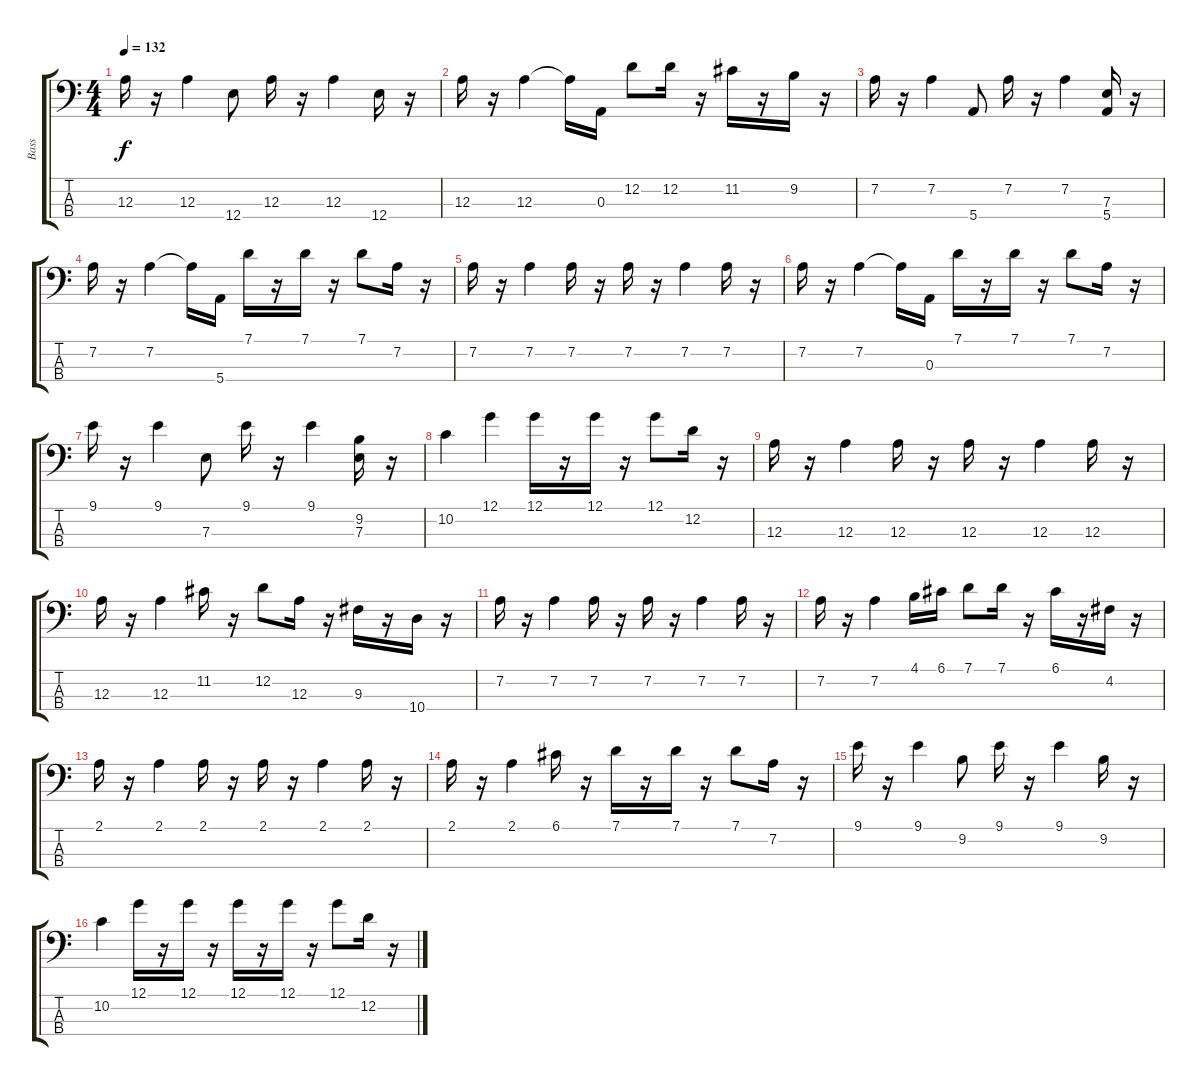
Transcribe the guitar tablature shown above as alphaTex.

\track ("Bass" "Bass") {instrument electricbassfinger}
\staff {score tabs}
\tuning (G2 D2 A1 E1) {hide}
\ts (4 4)
\tempo 132
\clef f4
\ks c
12.3.16{dy f} r.16 12.3.4 12.4.8 12.3.16 r.16 12.3.4 12.4.16 r.16 |
12.3.16 r.16 12.3.4 12.3{t}.16 0.3.16 12.2.8 12.2.16 r.16 11.2.16 r.16 9.2.16 r.16 |
7.2.16 r.16 7.2.4 5.4.8 7.2.16 r.16 7.2.4 (7.3 5.4).16 r.16 |
7.2.16 r.16 7.2.4 7.2{t}.16 5.4.16 7.1.16 r.16 7.1.16 r.16 7.1.8 7.2.16 r.16 |
7.2.16 r.16 7.2.4 7.2.16 r.16 7.2.16 r.16 7.2.4 7.2.16 r.16 |
7.2.16 r.16 7.2.4 7.2{t}.16 0.3.16 7.1.16 r.16 7.1.16 r.16 7.1.8 7.2.16 r.16 |
9.1.16 r.16 9.1.4 7.3.8 9.1.16 r.16 9.1.4 (9.2 7.3).16 r.16 |
10.2.4 12.1.4 12.1.16 r.16 12.1.16 r.16 12.1.8 12.2.16 r.16 |
12.3.16 r.16 12.3.4 12.3.16 r.16 12.3.16 r.16 12.3.4 12.3.16 r.16 |
12.3.16 r.16 12.3.4 11.2.16 r.16 12.2.8 12.3.16 r.16 9.3.16 r.16 10.4.16 r.16 |
7.2.16 r.16 7.2.4 7.2.16 r.16 7.2.16 r.16 7.2.4 7.2.16 r.16 |
7.2.16 r.16 7.2.4 4.1.16 6.1.16 7.1.8 7.1.16 r.16 6.1.16 r.16 4.2.16 r.16 |
2.1.16 r.16 2.1.4 2.1.16 r.16 2.1.16 r.16 2.1.4 2.1.16 r.16 |
2.1.16 r.16 2.1.4 6.1.16 r.16 7.1.16 r.16 7.1.16 r.16 7.1.8 7.2.16 r.16 |
9.1.16 r.16 9.1.4 9.2.8 9.1.16 r.16 9.1.4 9.2.16 r.16 |
10.2.4 12.1.16 r.16 12.1.16 r.16 12.1.16 r.16 12.1.16 r.16 12.1.8 12.2.16 r.16
